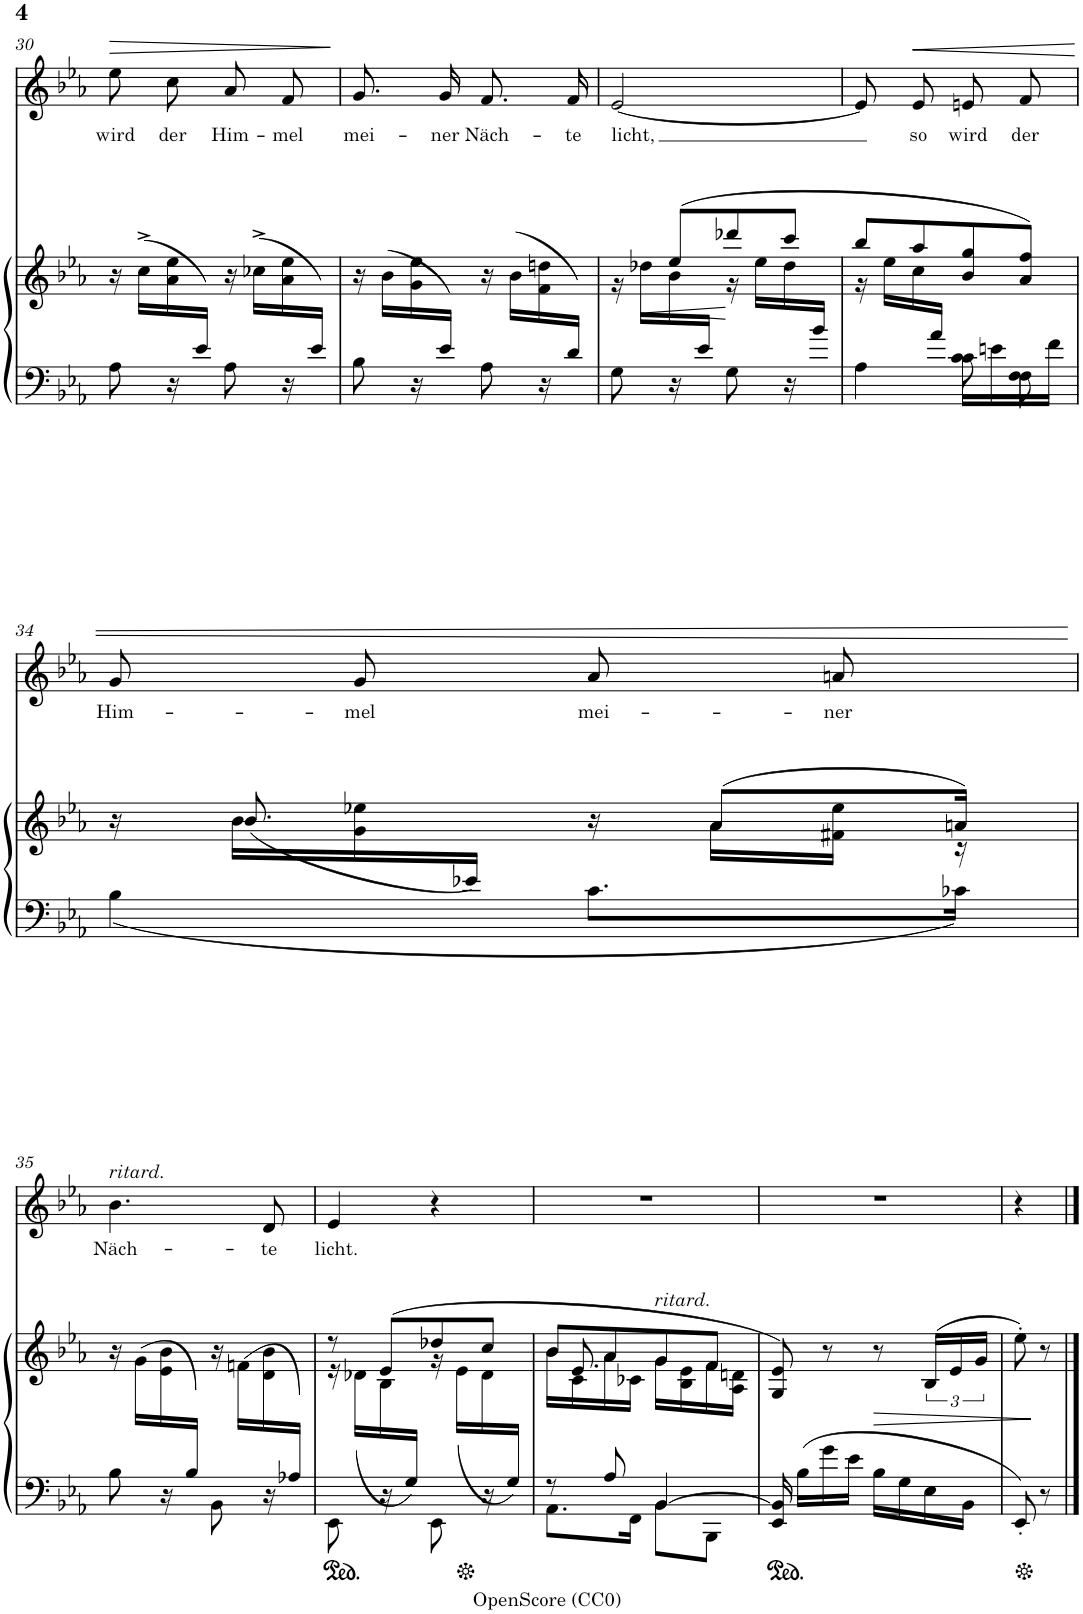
**kern	**kern	**dynam	**kern	**text	**dynam
*part2	*part2	*part2	*part1	*part1	*part1
*staff3	*staff2	*staff2/3	*staff1	*staff1	*staff1
*I"Piano	*	*	*I"Voice	*	*
*I'Pno	*	*	*	*	*
!!LO:PB:g=z
*clefF4	*clefG2	*	*clefG2	*	*
*k[b-e-a-]	*k[b-e-a-]	*	*k[b-e-a-]	*	*
*M2/4	*M2/4	*	*M2/4	*	*
=30	=30	=30	=30	=30	=30
*^	*	*	*	*	*
!	!	!	!	!	!LO:LY:b	!LO:HP:b
8.ryy	8A-\	16r	.	8ee-\L	wird	>
.	.	(16cc^>\LL	.	.	.	.
!	!	!	!	!	!LO:LY:b	!
.	16r	16a-\ 16ee-\	.	8cc\J	der	.
16e-/JJ)	16ryy	16ryy	.	.	.	.
!	!	!	!	!	!LO:LY:b	!
8.ryy	8A-\	16r	.	8a-/L	Him-	.
.	.	(16cc-X^>\LL	.	.	.	.
!	!	!	!	!	!LO:LY:b	!
.	16r	16a-\ 16ee-\	.	8f/J	-mel	.
16e-/JJ)	16ryy	16ryy	.	.	.	.
*v	*v	*	*	*	*	*
.	.	.	.	.	]
=31	=31	=31	=31	=31	=31
*^	*	*	*	*	*
!	!	!	!	!	!LO:LY:b	!
8.ryy	8B-\	16r	.	8.g/L	mei-	.
.	.	(16b-\LL	.	.	.	.
.	16r	16g\ 16ee-\	.	.	.	.
!	!	!	!	!	!LO:LY:b	!
16e-/JJ)	16ryy	16ryy	.	16g/Jk	-ner	.
!	!	!	!	!	!LO:LY:b	!
8.ryy	8A-\	16r	.	8.f/L	Näch-	.
.	.	(16b-\LL	.	.	.	.
.	16r	16f\ 16ddn\	.	.	.	.
!	!	!	!	!	!LO:LY:b	!
16d/JJ)	16ryy	16ryy	.	16f/Jk	-te	.
=32	=32	=32	=32	=32	=32	=32
*	*	*^	*	*	*	*
!	!	!	!	!	!	!LO:LY:b	!
8.ryy	8G\	8ryy	16r	.	[2e-/	licht,	.
!	!	!	!	!LO:HP:b	!	!	!
.	.	.	16dd-X\LL	<	.	.	.
.	16r	(8ee-/L	16b-\	.	.	.	.
16e-/JJ	16ryy	.	16ryy	.	.	.	.
8.ryy	8G\	8ddd-X/	16r	.	.	.	.
.	.	.	16ee-\LL	.	.	.	.
.	16r	8ccc/J	16dd-\	.	.	.	.
16b-/JJ	16ryy	.	16ryy	.	.	.	.
=33	=33	=33	=33	=33	=33	=33	=33
8.ryy	4A-\	8bb-/L	16r	.	8e-/L]	.	.
.	.	.	16ee-\LL	.	.	.	.
!	!	!	!	!	!	!LO:LY:b	!LO:HP:b
.	.	8aa-/	16cc\	.	8e-/J	so	<
16a-/JJ	.	.	4ryy	.	.	.	.
!	!	!	!	!	!	!LO:LY:b	!
8c\	16c\LL	8b-/ 8gg/	.	.	8en/L	wird	.
.	16en\	.	.	.	.	.	.
!	!	!	!	!	!	!LO:LY:b	!
8F\	16F\	8a-/ 8ff/J)	.	.	8f/J	der	.
.	16f\JJ	.	16ryy	.	.	.	.
!!LO:LB:g=z
=34	=34	=34	=34	=34	=34	=34	=34
!	!	!	!	!	!	!LO:LY:b	!
8.ryy	4B-\	16r	16ryy	.	8g/L	Him-	.
.	.	(8.b-/	16b-\LL	.	.	.	.
!	!	!	!	!	!	!LO:LY:b	!
.	.	.	16g\ 16ee-X\	.	8g/J	-mel	.
16e-X/JJ)	.	.	16ryy	.	.	.	.
!	!	!	!	!	!	!LO:LY:b	!
4ryy	8.c\L	16r	16ryy	.	8a-/L	mei-	.
.	.	(8a-/L	16a-\LL	.	.	.	.
!	!	!	!	!	!	!LO:LY:b	!
.	.	.	16f#X\ 16ee-\JJ	.	8an/J	-ner	.
.	16c-X\Jk	16an/Jk)	16r	.	.	.	.
*v	*v	*	*	*	*	*	*
*	*v	*v	*	*	*	*
.	.	.	.	.	[
!!LO:LB:g=z
=35	=35	=35	=35	=35	=35
*^	*	*	*	*	*
!	!	!	!	!LO:TX:a:i:t=ritard.	!	!
!	!	!	!	!	!LO:LY:b	!
8.ryy	8B-\	16r	.	4.b-\	Näch-	.
.	.	(16g\LL	.	.	.	.
.	16r	16e-\ 16b-\	.	.	.	.
16B-/JJ)	16ryy	16ryy	.	.	.	.
8.ryy	8BB-\	16r	.	.	.	.
.	.	(16fn\LL	.	.	.	.
!	!	!	!	!	!LO:LY:b	!
.	16r	16d\ 16b-\	.	8d/	-te	.
16A-X/JJ)	16ryy	16ryy	.	.	.	.
=36	=36	=36	=36	=36	=36	=36
*	*	*^	*	*	*	*
!	!	!	!	!	!	!LO:LY:b	!
8.ryy	8EE-\	8r	16r	.	4e-/	licht.	.
.	.	.	(<16d-X\LL	.	.	.	.
.	16r	(8e-/L	16B-\	.	.	.	.
16G/JJ)	16ryy	.	16ryy	.	.	.	.
8.ryy	8EE-\	8dd-X/	16r	.	4r	.	.
.	.	.	(<16e-\LL	.	.	.	.
.	16r	8cc/J	16d-\	.	.	.	.
16G/JJ)	16ryy	.	16ryy	.	.	.	.
=37	=37	=37	=37	=37	=37	=37	=37
*	*	*	*^	*	*	*	*
8r	8.AA-\L	8b-/L	16b-\LL	16ryy	.	2r	.	.
.	.	.	16c\	8.e-/	.	.	.	.
8A-/	.	8a-/	16a-\	.	.	.	.	.
.	16FF\Jk	.	16c-X\JJ	.	.	.	.	.
!	!	!LO:TX:a:i:t=ritard.	!	!	!	!	!	!
[4BB-/	8BB-\L	8g/	16g\LL	4ryy	.	.	.	.
.	.	.	16B-\ 16e-\	.	.	.	.	.
.	8BBB-\J	8f/J	16f\	.	.	.	.	.
.	.	.	16A-\ 16dn\JJ	.	.	.	.	.
*v	*v	*	*	*	*	*	*	*
*	*v	*v	*v	*	*	*	*
=38	=38	=38	=38	=38	=38
16EE-/ 16BB-/]	8G/ 8e-/)	.	2r	.	.
16B-\LL	.	.	.	.	.
16g\	8r	.	.	.	.
16e-\JJ	.	.	.	.	.
16B-\LL	8r	.	.	.	.
16G\	.	.	.	.	.
16E-\	(>24B-/LL	.	.	.	.
.	24e-/	.	.	.	.
16BB-\JJ	.	.	.	.	.
.	24g/JJ	.	.	.	.
=39	=39	=39	=39	=39	=39
8EE-'/	8ee-'\)	.	4r	.	.
8r	8r	[	.	.	.
==	==	==	==	==	==
*-	*-	*-	*-	*-	*-
